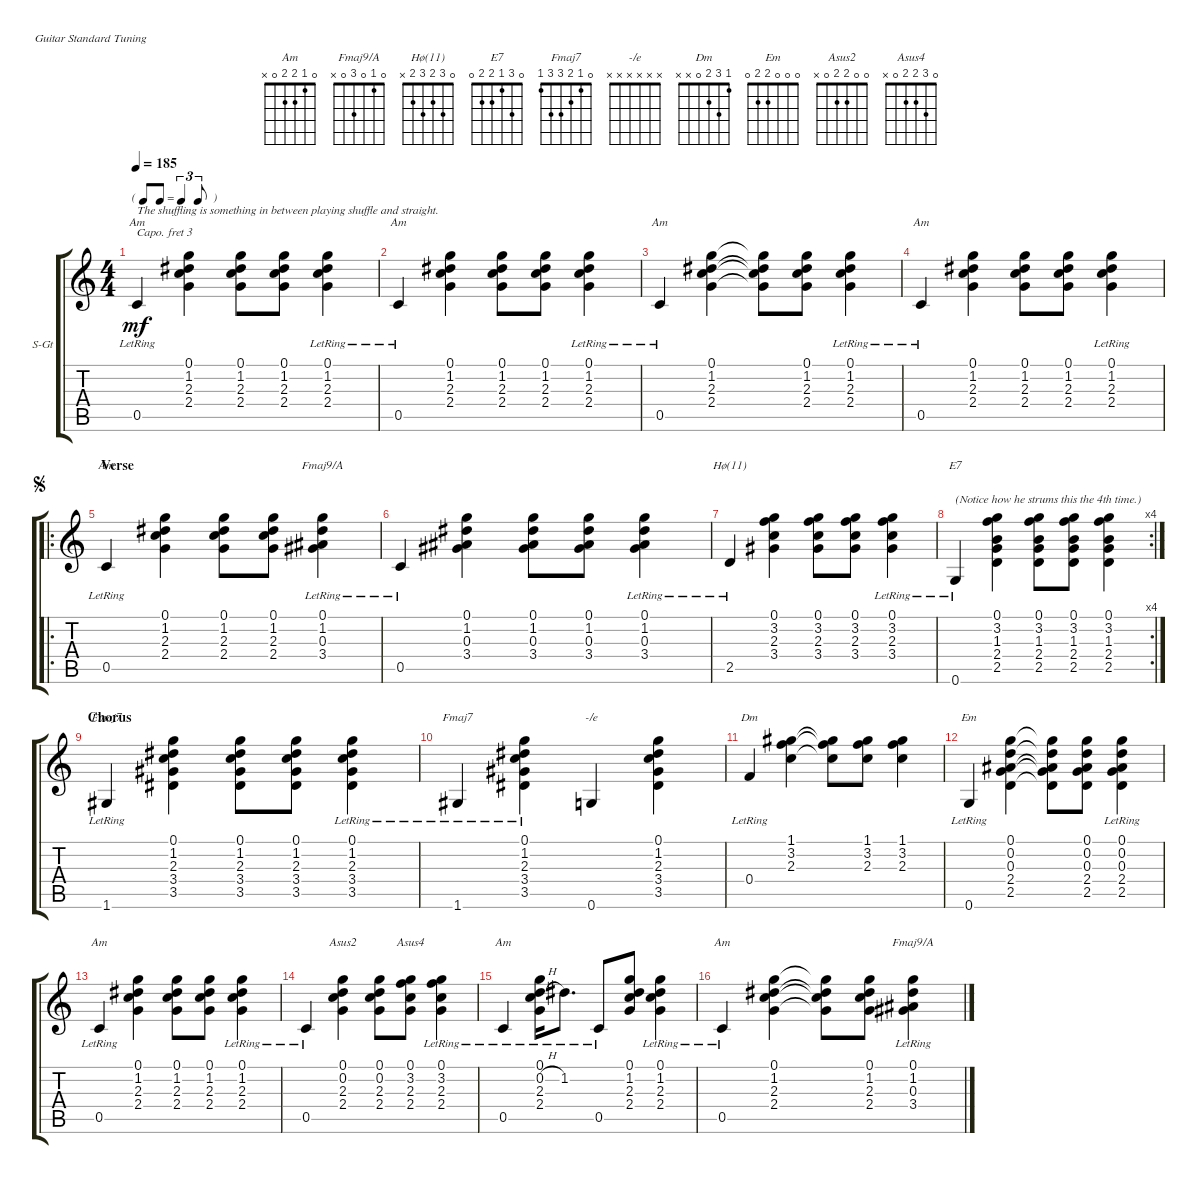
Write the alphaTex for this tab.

\defaultSystemsLayout 4
\bracketExtendMode groupsimilarinstruments
\firstSystemTrackNameOrientation horizontal
\otherSystemsTrackNameOrientation horizontal
\track ("Steel Guitar" "S-Gt") {instrument acousticguitarsteel}
\staff {score tabs}
\capo 3
\tuning (E4 B3 G3 D3 A2 E2)
\chord ("Am" 0 1 2 2 0 x)
\chord ("Fmaj9/A" 0 1 0 3 0 x)
\chord ("Hø(11)" 0 3 2 3 2 x)
\chord ("E7" 0 3 1 2 2 0)
\chord ("Fmaj7" 0 1 2 3 3 1)
\chord ("-/e" x x x x x x)
\chord ("Dm" 1 3 2 0 x x)
\chord ("Em" 0 0 0 2 2 0)
\chord ("Asus2" 0 0 2 2 0 x)
\chord ("Asus4" 0 3 2 2 0 x)
\ts (4 4)
\tf triplet8th
\tempo 185
\clef g2
\ks c
0.5{lr}.4{ch "Am" txt "The shuffling is something in between playing shuffle and straight." dy mf instrument acousticguitarsteel} (2.4 2.3 1.2 0.1).4 (2.4 2.3 1.2 0.1).8 (2.4 2.3 1.2 0.1).8 (2.4{lr} 2.3{lr} 1.2{lr} 0.1{lr}).4 |
0.5{lr}.4{ch "Am"} (2.4 2.3 1.2 0.1).4 (2.4 2.3 1.2 0.1).8 (2.4 2.3 1.2 0.1).8 (2.4{lr} 2.3{lr} 1.2{lr} 0.1{lr}).4 |
0.5{lr}.4{ch "Am"} (2.4 2.3 1.2 0.1).4 (2.4{t} 2.3{t} 1.2{t} 0.1{t}).8 (2.4 2.3 1.2 0.1).8 (2.4{lr} 2.3{lr} 1.2{lr} 0.1{lr}).4 |
0.5{lr}.4{ch "Am"} (2.4 2.3 1.2 0.1).4 (2.4 2.3 1.2 0.1).8 (2.4 2.3 1.2 0.1).8 (2.4{lr} 2.3{lr} 1.2{lr} 0.1{lr}).4 |
\ro
\section ("" "Verse")
\jump segno
0.5{lr}.4{ch "Am"} (2.4 2.3 1.2 0.1).4 (2.4 2.3 1.2 0.1).8 (2.4 2.3 1.2 0.1).8 (3.4{lr} 0.3{lr} 1.2{lr} 0.1{lr}).4{ch "Fmaj9/A"} |
0.5{lr}.4 (3.4 0.3 1.2 0.1).4 (3.4 0.3 1.2 0.1).8 (3.4 0.3 1.2 0.1).8 (3.4{lr} 0.3 1.2 0.1{lr}).4 |
2.5{lr}.4{ch "Hø(11)"} (3.4 2.3 3.2 0.1).4 (3.4 2.3 3.2 0.1).8 (3.4 2.3 3.2 0.1).8 (3.4 2.3 3.2{lr} 0.1{lr}).4 |
\rc 4
0.6{lr}.4{ch "E7" txt "(Notice how he strums this the 4th time.)"} (1.3 2.4 2.5 3.2 0.1).4 (1.3 2.4 2.5 3.2 0.1).8 (1.3 2.4 2.5 3.2 0.1).8 (1.3 2.4 2.5 3.2 0.1).4 |
\section ("" "Chorus")
1.6{lr}.4{ch "Fmaj7"} (3.5 3.4 2.3 1.2 0.1).4 (3.5 3.4 2.3 1.2 0.1).8 (3.5 3.4 2.3 1.2 0.1).8 (3.5{lr} 3.4{lr} 2.3{lr} 1.2{lr} 0.1{lr}).4 |
1.6{lr}.4{ch "Fmaj7"} (3.5{lr} 3.4{lr} 2.3{lr} 1.2{lr} 0.1{lr}).4 0.6.4{ch "-/e"} (3.5 3.4 2.3 1.2 0.1).4 |
0.4{lr}.4{ch "Dm"} (2.3 3.2 1.1).4 (2.3{t} 3.2{t} 1.1{t}).8 (2.3 3.2 1.1).8 (2.3 3.2 1.1).4 |
0.6{lr}.4{ch "Em"} (2.5 2.4 0.3 0.2 0.1).4 (2.5{t} 2.4{t} 0.3{t} 0.2{t} 0.1{t}).8 (2.5 2.4 0.3 0.2 0.1).8 (2.5 2.4 0.3 0.2 0.1{lr}).4 |
0.5{lr}.4{ch "Am"} (2.4 2.3 1.2 0.1).4 (2.4 2.3 1.2 0.1).8 (2.4 2.3 1.2 0.1).8 (2.4{lr} 2.3{lr} 1.2{lr} 0.1{lr}).4 |
0.5{lr}.4 (2.4 2.3 0.2 0.1).4{ch "Asus2"} (2.4 2.3 0.2 0.1).8 (2.4 2.3 3.2 0.1).8{ch "Asus4"} (2.4{lr} 2.3{lr} 3.2{lr} 0.1{lr}).4 |
0.5{lr}.4{ch "Am"} (2.4{lr} 2.3{lr} 0.2{h} 0.1{lr}).16 1.2{lr}.8{d} 0.5{lr}.8 (2.4 2.3 1.2 0.1).8 (2.4{lr} 2.3{lr} 1.2{lr} 0.1{lr}).4 |
0.5{lr}.4{ch "Am"} (2.4 2.3 1.2 0.1).4 (2.4{t} 2.3{t} 1.2{t} 0.1{t}).8 (2.4 2.3 1.2 0.1).8 (3.4{lr} 0.3{lr} 1.2{lr} 0.1{lr}).4{ch "Fmaj9/A"}
